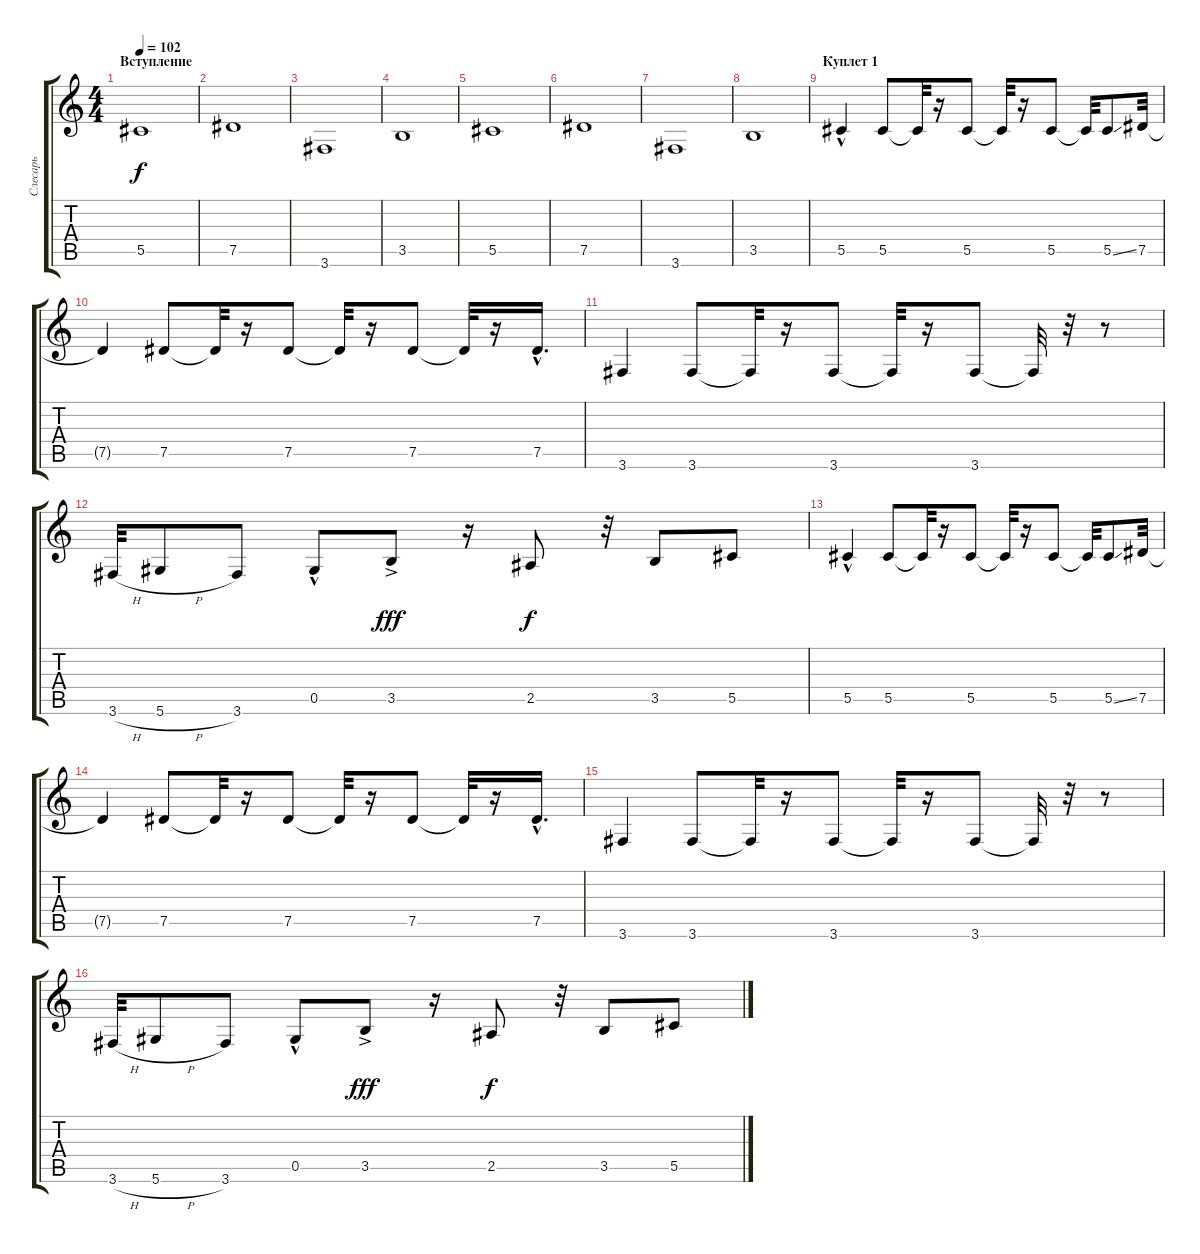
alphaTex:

\track ("Слесарь" "Слесарь") {instrument electricbassfinger}
\staff {score tabs}
\tuning (Eb4 Bb3 Gb3 Db3 Ab2 Eb2) {hide}
\ts (4 4)
\section ("" "Вступление")
\tempo 102
\clef g2
\ks c
5.5.1{dy f instrument electricbassfinger} |
7.5.1 |
3.6.1 |
3.5.1 |
5.5.1 |
7.5.1 |
3.6.1 |
3.5.1 |
\section ("" "Куплет 1")
5.5{hac}.4 5.5.8 5.5{t}.32 r.16 5.5.8 5.5{t}.32 r.16 5.5.8 5.5{t}.32 5.5{ss}.8 7.5.32 |
7.5{t}.4 7.5.8 7.5{t}.32 r.16 7.5.8 7.5{t}.32 r.16 7.5.8 7.5{t}.32 r.16 7.5{hac}.16{d} |
3.6.4 3.6.8 3.6{t}.32 r.16 3.6.8 3.6{t}.32 r.16 3.6.8 3.6{t}.32 r.32 r.8 |
3.6{h}.32 5.6{h}.8 3.6.8 0.5{hac}.8 3.5{ac}.8{dy fff} r.16 2.5.8{dy f} r.32 3.5.8 5.5.8 |
5.5{hac}.4 5.5.8 5.5{t}.32 r.16 5.5.8 5.5{t}.32 r.16 5.5.8 5.5{t}.32 5.5{ss}.8 7.5.32 |
7.5{t}.4 7.5.8 7.5{t}.32 r.16 7.5.8 7.5{t}.32 r.16 7.5.8 7.5{t}.32 r.16 7.5{hac}.16{d} |
3.6.4 3.6.8 3.6{t}.32 r.16 3.6.8 3.6{t}.32 r.16 3.6.8 3.6{t}.32 r.32 r.8 |
3.6{h}.32 5.6{h}.8 3.6.8 0.5{hac}.8 3.5{ac}.8{dy fff} r.16 2.5.8{dy f} r.32 3.5.8 5.5.8
